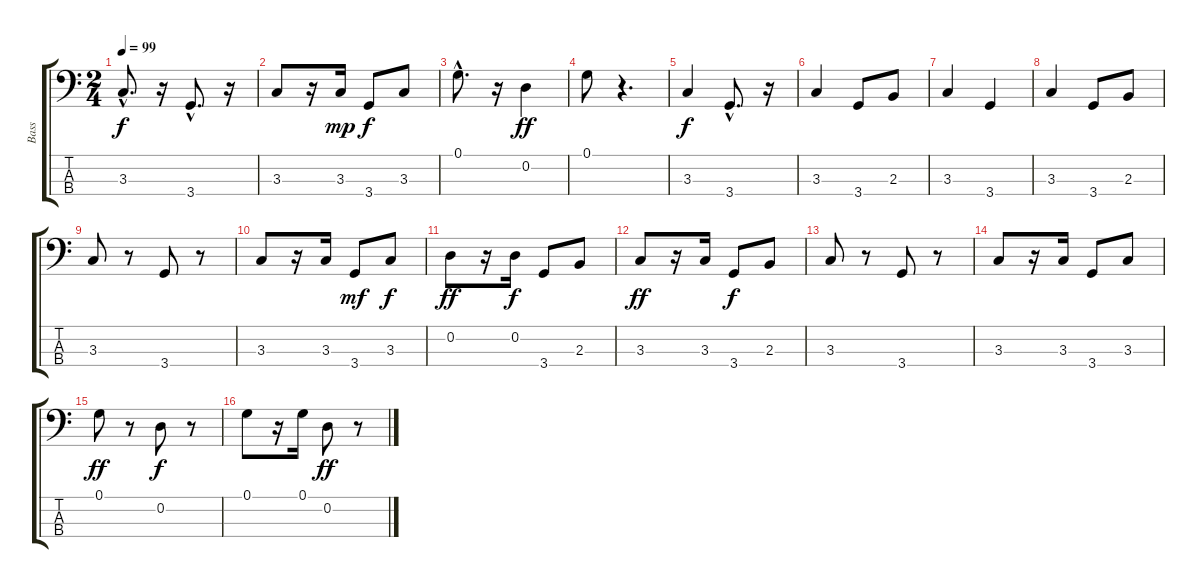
\track ("Bass" "Bass") {instrument electricbassfinger}
\staff {score tabs}
\tuning (G2 D2 A1 E1) {hide}
\ts (2 4)
\tempo 99
\clef f4
\ks c
3.3{hac}.8{d dy f} r.16 3.4{hac}.8{d} r.16 |
3.3.8 r.16 3.3.16{dy mp} 3.4.8{dy f} 3.3.8 |
0.1{hac}.8{d} r.16 0.2.4{dy ff} |
0.1.8 r.4{d} |
3.3.4{dy f} 3.4{hac}.8{d} r.16 |
3.3.4 3.4.8 2.3.8 |
3.3.4 3.4.4 |
3.3.4 3.4.8 2.3.8 |
3.3.8 r.8 3.4.8 r.8 |
3.3.8 r.16 3.3.16 3.4.8{dy mf} 3.3.8{dy f} |
0.2.8{dy ff} r.16 0.2.16{dy f} 3.4.8 2.3.8 |
3.3.8{dy ff} r.16 3.3.16 3.4.8{dy f} 2.3.8 |
3.3.8 r.8 3.4.8 r.8 |
3.3.8 r.16 3.3.16 3.4.8 3.3.8 |
0.1.8{dy ff} r.8 0.2.8{dy f} r.8 |
0.1.8 r.16 0.1.16 0.2.8{dy ff} r.8
